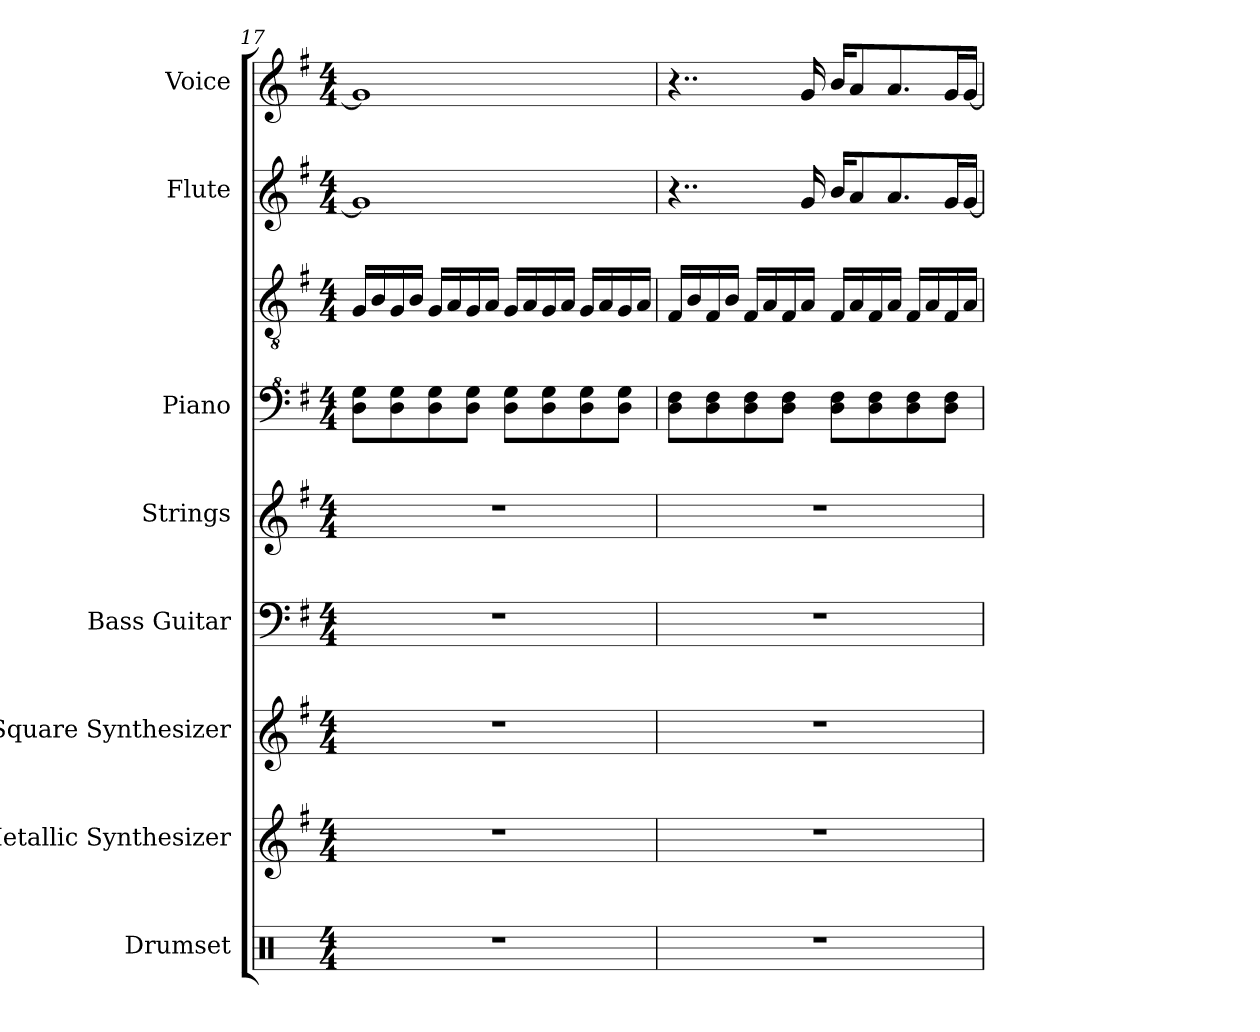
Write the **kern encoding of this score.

**kern	**kern	**kern	**kern	**kern	**kern	**kern	**kern	**kern
*part8	*part7	*part6	*part5	*part4	*part3	*part3	*part2	*part1
*staff9	*staff8	*staff7	*staff6	*staff5	*staff4	*staff3	*staff2	*staff1
*I"Drumset	*I"Metallic Synthesizer	*I"Square Synthesizer	*I"Bass Guitar	*I"Strings	*I"Piano	*	*I"Flute	*I"Voice
*I'D. Set	*I'Synth.	*I'Synth.	*I'B. Guit.	*I'St.	*I'Pno.	*	*I'Fl.	*I'Vo.
!!LO:PB:g=z
*clefX	*clefG2	*clefG2	*clefF4	*clefG2	*clefF^4	*clefGv2	*clefG2	*clefG2
*	*	*	*ITrd7c12	*	*	*	*	*
*k[]	*k[f#]	*k[f#]	*k[f#]	*k[f#]	*k[f#]	*k[f#]	*k[f#]	*k[f#]
*M4/4	*M4/4	*M4/4	*M4/4	*M4/4	*M4/4	*M4/4	*M4/4	*M4/4
=17	=17	=17	=17	=17	=17	=17	=17	=17
1r	1r	1r	1r	1r	8d\ 8g\L	16G/LL	1g]	1g]
.	.	.	.	.	.	16B/	.	.
.	.	.	.	.	8d\ 8g\	16G/	.	.
.	.	.	.	.	.	16B/JJ	.	.
.	.	.	.	.	8d\ 8g\	16G/LL	.	.
.	.	.	.	.	.	16A/	.	.
.	.	.	.	.	8d\ 8g\J	16G/	.	.
.	.	.	.	.	.	16A/JJ	.	.
.	.	.	.	.	8d\ 8g\L	16G/LL	.	.
.	.	.	.	.	.	16A/	.	.
.	.	.	.	.	8d\ 8g\	16G/	.	.
.	.	.	.	.	.	16A/JJ	.	.
.	.	.	.	.	8d\ 8g\	16G/LL	.	.
.	.	.	.	.	.	16A/	.	.
.	.	.	.	.	8d\ 8g\J	16G/	.	.
.	.	.	.	.	.	16A/JJ	.	.
=18	=18	=18	=18	=18	=18	=18	=18	=18
1r	1r	1r	1r	1r	8d\ 8f#\L	16F#/LL	4..r	4..r
.	.	.	.	.	.	16B/	.	.
.	.	.	.	.	8d\ 8f#\	16F#/	.	.
.	.	.	.	.	.	16B/JJ	.	.
.	.	.	.	.	8d\ 8f#\	16F#/LL	.	.
.	.	.	.	.	.	16A/	.	.
.	.	.	.	.	8d\ 8f#\J	16F#/	.	.
.	.	.	.	.	.	16A/JJ	16g/	16g/
.	.	.	.	.	8d\ 8f#\L	16F#/LL	16b/KL	16b/KL
.	.	.	.	.	.	16A/	8a/	8a/
.	.	.	.	.	8d\ 8f#\	16F#/	.	.
.	.	.	.	.	.	16A/JJ	8.a/	8.a/
.	.	.	.	.	8d\ 8f#\	16F#/LL	.	.
.	.	.	.	.	.	16A/	.	.
.	.	.	.	.	8d\ 8f#\J	16F#/	16g/L	16g/L
.	.	.	.	.	.	16A/JJ	[16g/JJ	[16g/JJ
=	=	=	=	=	=	=	=	=
*-	*-	*-	*-	*-	*-	*-	*-	*-
